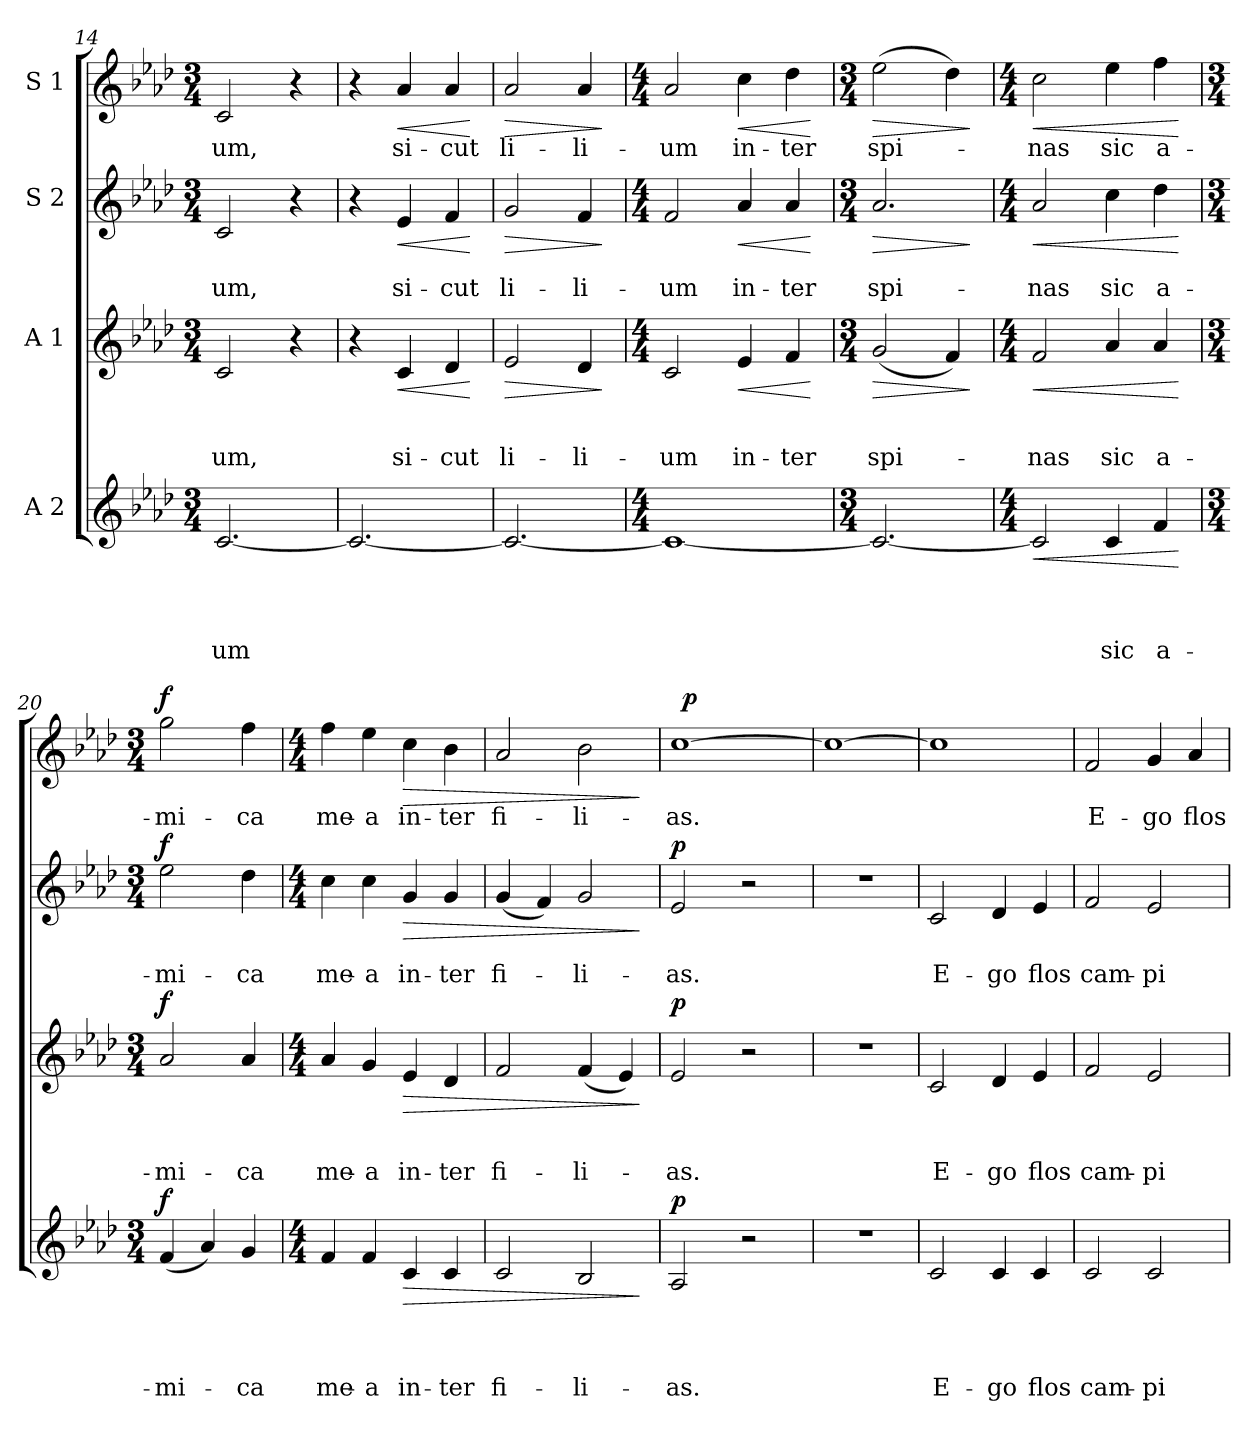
**kern	**text	**text	**text	**text	**dynam	**kern	**text	**text	**text	**dynam	**kern	**text	**text	**dynam	**kern	**text	**dynam
*part4	*part4	*part4	*part4	*part4	*part4	*part3	*part3	*part3	*part3	*part3	*part2	*part2	*part2	*part2	*part1	*part1	*part1
*staff4	*staff4	*staff4	*staff4	*staff4	*staff4	*staff3	*staff3	*staff3	*staff3	*staff3	*staff2	*staff2	*staff2	*staff2	*staff1	*staff1	*staff1
*I"A 2	*	*	*	*	*	*I"A 1	*	*	*	*	*I"S 2	*	*	*	*I"S 1	*	*
!!LO:PB:g=z
*clefG2	*	*	*	*	*	*clefG2	*	*	*	*	*clefG2	*	*	*	*clefG2	*	*
*k[b-e-a-d-]	*	*	*	*	*	*k[b-e-a-d-]	*	*	*	*	*k[b-e-a-d-]	*	*	*	*k[b-e-a-d-]	*	*
*A-:	*	*	*	*	*	*A-:	*	*	*	*	*A-:	*	*	*	*A-:	*	*
*M3/4	*	*	*	*	*	*M3/4	*	*	*	*	*M3/4	*	*	*	*M3/4	*	*
=14	=14	=14	=14	=14	=14	=14	=14	=14	=14	=14	=14	=14	=14	=14	=14	=14	=14
!	!	!	!	!LO:LY:b	!	!	!	!	!LO:LY:b	!	!	!	!LO:LY:b	!	!	!LO:LY:b	!
[<2.c/	.	.	.	-um	.	2c/	.	.	-um,	.	2c/	.	-um,	.	2c/	-um,	.
.	.	.	.	.	.	4r	.	.	.	.	4r	.	.	.	4r	.	.
=15	=15	=15	=15	=15	=15	=15	=15	=15	=15	=15	=15	=15	=15	=15	=15	=15	=15
2.c/_	.	.	.	.	.	4r	.	.	.	.	4r	.	.	.	4r	.	.
!	!	!	!	!	!	!	!	!	!LO:LY:b	!LO:HP:b	!	!	!LO:LY:b	!LO:HP:b	!	!LO:LY:b	!LO:HP:b
.	.	.	.	.	.	4c/	.	.	si-	<	4e-/	.	si-	<	4a-/	si-	<
!	!	!	!	!	!	!	!	!	!LO:LY:b	!	!	!	!LO:LY:b	!	!	!LO:LY:b	!
.	.	.	.	.	.	4d-/	.	.	-cut	.	4f/	.	-cut	.	4a-/	-cut	.
.	.	.	.	.	.	.	.	.	.	[	.	.	.	[	.	.	[
=16	=16	=16	=16	=16	=16	=16	=16	=16	=16	=16	=16	=16	=16	=16	=16	=16	=16
!	!	!	!	!	!	!	!	!	!LO:LY:b	!LO:HP:b	!	!	!LO:LY:b	!LO:HP:b	!	!LO:LY:b	!LO:HP:b
2.c/_	.	.	.	.	.	2e-/	.	.	li-	>	2g/	.	li-	>	2a-/	li-	>
!	!	!	!	!	!	!	!	!	!LO:LY:b	!	!	!	!LO:LY:b	!	!	!LO:LY:b	!
.	.	.	.	.	.	4d-/	.	.	-li-	.	4f/	.	-li-	.	4a-/	-li-	.
.	.	.	.	.	.	.	.	.	.	]	.	.	.	]	.	.	]
=17	=17	=17	=17	=17	=17	=17	=17	=17	=17	=17	=17	=17	=17	=17	=17	=17	=17
*M4/4	*	*	*	*	*	*M4/4	*	*	*	*	*M4/4	*	*	*	*M4/4	*	*
!	!	!	!	!	!	!	!	!	!LO:LY:b	!	!	!	!LO:LY:b	!	!	!LO:LY:b	!
1c_	.	.	.	.	.	2c/	.	.	-um	.	2f/	.	-um	.	2a-/	-um	.
!	!	!	!	!	!	!	!	!	!LO:LY:b	!LO:HP:b	!	!	!LO:LY:b	!LO:HP:b	!	!LO:LY:b	!LO:HP:b
.	.	.	.	.	.	4e-/	.	.	in-	<	4a-/	.	in-	<	4cc\	in-	<
!	!	!	!	!	!	!	!	!	!LO:LY:b	!	!	!	!LO:LY:b	!	!	!LO:LY:b	!
.	.	.	.	.	.	4f/	.	.	-ter	.	4a-/	.	-ter	.	4dd-\	-ter	.
.	.	.	.	.	.	.	.	.	.	[	.	.	.	[	.	.	[
=18	=18	=18	=18	=18	=18	=18	=18	=18	=18	=18	=18	=18	=18	=18	=18	=18	=18
*M3/4	*	*	*	*	*	*M3/4	*	*	*	*	*M3/4	*	*	*	*M3/4	*	*
!	!	!	!	!	!	!	!	!	!LO:LY:b	!LO:HP:b	!	!	!LO:LY:b	!LO:HP:b	!	!LO:LY:b	!LO:HP:b
2.c/_	.	.	.	.	.	(<2g/	.	.	spi-	>	2.a-/	.	spi-	>	(>2ee-\	spi-	>
.	.	.	.	.	.	4f/)	.	.	.	.	.	.	.	.	4dd-\)	.	.
.	.	.	.	.	.	.	.	.	.	]	.	.	.	]	.	.	]
=19	=19	=19	=19	=19	=19	=19	=19	=19	=19	=19	=19	=19	=19	=19	=19	=19	=19
*M4/4	*	*	*	*	*	*M4/4	*	*	*	*	*M4/4	*	*	*	*M4/4	*	*
!	!	!	!	!	!LO:HP:b	!	!	!	!LO:LY:b	!LO:HP:b	!	!	!LO:LY:b	!LO:HP:b	!	!LO:LY:b	!LO:HP:b
2c/]	.	.	.	.	<	2f/	.	.	-nas	<	2a-/	.	-nas	<	2cc\	-nas	<
!	!	!	!	!LO:LY:b	!	!	!	!	!LO:LY:b	!	!	!	!LO:LY:b	!	!	!LO:LY:b	!
4c/	.	.	.	sic	.	4a-/	.	.	sic	.	4cc\	.	sic	.	4ee-\	sic	.
!	!	!	!	!LO:LY:b	!	!	!	!	!LO:LY:b	!	!	!	!LO:LY:b	!	!	!LO:LY:b	!
4f/	.	.	.	a-	.	4a-/	.	.	a-	.	4dd-\	.	a-	.	4ff\	a-	.
.	.	.	.	.	[	.	.	.	.	[	.	.	.	[	.	.	[
=20	=20	=20	=20	=20	=20	=20	=20	=20	=20	=20	=20	=20	=20	=20	=20	=20	=20
*M3/4	*	*	*	*	*	*M3/4	*	*	*	*	*M3/4	*	*	*	*M3/4	*	*
!	!	!	!	!LO:LY:b	!LO:DY:a	!	!	!	!LO:LY:b	!LO:DY:a	!	!	!LO:LY:b	!LO:DY:a	!	!LO:LY:b	!LO:DY:a
(<4f/	.	.	.	-mi-	f	2a-/	.	.	-mi-	f	2ee-\	.	-mi-	f	2gg\	-mi-	f
4a-/)	.	.	.	.	.	.	.	.	.	.	.	.	.	.	.	.	.
!	!	!	!	!LO:LY:b	!	!	!	!	!LO:LY:b	!	!	!	!LO:LY:b	!	!	!LO:LY:b	!
4g/	.	.	.	-ca	.	4a-/	.	.	-ca	.	4dd-\	.	-ca	.	4ff\	-ca	.
!!LO:LB:g=z
=21	=21	=21	=21	=21	=21	=21	=21	=21	=21	=21	=21	=21	=21	=21	=21	=21	=21
*M4/4	*	*	*	*	*	*M4/4	*	*	*	*	*M4/4	*	*	*	*M4/4	*	*
!	!	!	!	!LO:LY:b	!	!	!	!	!LO:LY:b	!	!	!	!LO:LY:b	!	!	!LO:LY:b	!
4f/	.	.	.	me-	.	4a-/	.	.	me-	.	4cc\	.	me-	.	4ff\	me-	.
!	!	!	!	!LO:LY:b	!	!	!	!	!LO:LY:b	!	!	!	!LO:LY:b	!	!	!LO:LY:b	!
4f/	.	.	.	-a	.	4g/	.	.	-a	.	4cc\	.	-a	.	4ee-\	-a	.
!	!	!	!	!LO:LY:b	!LO:HP:b	!	!	!	!LO:LY:b	!LO:HP:b	!	!	!LO:LY:b	!LO:HP:b	!	!LO:LY:b	!LO:HP:b
4c/	.	.	.	in-	>	4e-/	.	.	in-	>	4g/	.	in-	>	4cc\	in-	>
!	!	!	!	!LO:LY:b	!	!	!	!	!LO:LY:b	!	!	!	!LO:LY:b	!	!	!LO:LY:b	!
4c/	.	.	.	-ter	.	4d-/	.	.	-ter	.	4g/	.	-ter	.	4b-\	-ter	.
=22	=22	=22	=22	=22	=22	=22	=22	=22	=22	=22	=22	=22	=22	=22	=22	=22	=22
!	!	!	!	!LO:LY:b	!	!	!	!	!LO:LY:b	!	!	!	!LO:LY:b	!	!	!LO:LY:b	!
2c/	.	.	.	fi-	.	2f/	.	.	fi-	.	(<4g/	.	fi-	.	2a-/	fi-	.
.	.	.	.	.	.	.	.	.	.	.	4f/)	.	.	.	.	.	.
!	!	!	!	!LO:LY:b	!	!	!	!	!LO:LY:b	!	!	!	!LO:LY:b	!	!	!LO:LY:b	!
2B-/	.	.	.	-li-	.	(<4f/	.	.	-li-	.	2g/	.	-li-	.	2b-\	-li-	.
.	.	.	.	.	.	4e-/)	.	.	.	.	.	.	.	.	.	.	.
.	.	.	.	.	]	.	.	.	.	]	.	.	.	]	.	.	]
=23	=23	=23	=23	=23	=23	=23	=23	=23	=23	=23	=23	=23	=23	=23	=23	=23	=23
!	!	!	!	!LO:LY:b	!LO:DY:a	!	!	!	!LO:LY:b	!LO:DY:a	!	!	!LO:LY:b	!LO:DY:a	!	!LO:LY:b	!
*	*	*	*	*	*	*	*	*	*	*	*	*	*	*	*^	*	*
2A-/	.	.	.	-as.	p	2e-/	.	.	-as.	p	2e-/	.	-as.	p	[>1cc	32ryy	-as.	.
!	!	!	!	!	!	!	!	!	!	!	!	!	!	!	!	!	!	!LO:DY:a
.	.	.	.	.	.	.	.	.	.	.	.	.	.	.	.	2ryy	.	p
2r	.	.	.	.	.	2r	.	.	.	.	2r	.	.	.	.	.	.	.
.	.	.	.	.	.	.	.	.	.	.	.	.	.	.	.	4...ryy	.	.
*	*	*	*	*	*	*	*	*	*	*	*	*	*	*	*v	*v	*	*
=24	=24	=24	=24	=24	=24	=24	=24	=24	=24	=24	=24	=24	=24	=24	=24	=24	=24
1r	.	.	.	.	.	1r	.	.	.	.	1r	.	.	.	1cc_	.	.
=25	=25	=25	=25	=25	=25	=25	=25	=25	=25	=25	=25	=25	=25	=25	=25	=25	=25
!	!	!	!	!LO:LY:b	!	!	!	!	!LO:LY:b	!	!	!	!LO:LY:b	!	!	!	!
2c/	.	.	.	E-	.	2c/	.	.	E-	.	2c/	.	E-	.	1cc]	.	.
!	!	!	!	!LO:LY:b	!	!	!	!	!LO:LY:b	!	!	!	!LO:LY:b	!	!	!	!
4c/	.	.	.	-go	.	4d-/	.	.	-go	.	4d-/	.	-go	.	.	.	.
!	!	!	!	!LO:LY:b	!	!	!	!	!LO:LY:b	!	!	!	!LO:LY:b	!	!	!	!
4c/	.	.	.	flos	.	4e-/	.	.	flos	.	4e-/	.	flos	.	.	.	.
=26	=26	=26	=26	=26	=26	=26	=26	=26	=26	=26	=26	=26	=26	=26	=26	=26	=26
!	!	!	!	!LO:LY:b	!	!	!	!	!LO:LY:b	!	!	!	!LO:LY:b	!	!	!LO:LY:b	!
2c/	.	.	.	cam-	.	2f/	.	.	cam-	.	2f/	.	cam-	.	2f/	E-	.
!	!	!	!	!LO:LY:b	!	!	!	!	!LO:LY:b	!	!	!	!LO:LY:b	!	!	!LO:LY:b	!
2c/	.	.	.	-pi	.	2e-/	.	.	-pi	.	2e-/	.	-pi	.	4g/	-go	.
!	!	!	!	!	!	!	!	!	!	!	!	!	!	!	!	!LO:LY:b	!
.	.	.	.	.	.	.	.	.	.	.	.	.	.	.	4a-/	flos	.
=	=	=	=	=	=	=	=	=	=	=	=	=	=	=	=	=	=
*-	*-	*-	*-	*-	*-	*-	*-	*-	*-	*-	*-	*-	*-	*-	*-	*-	*-
